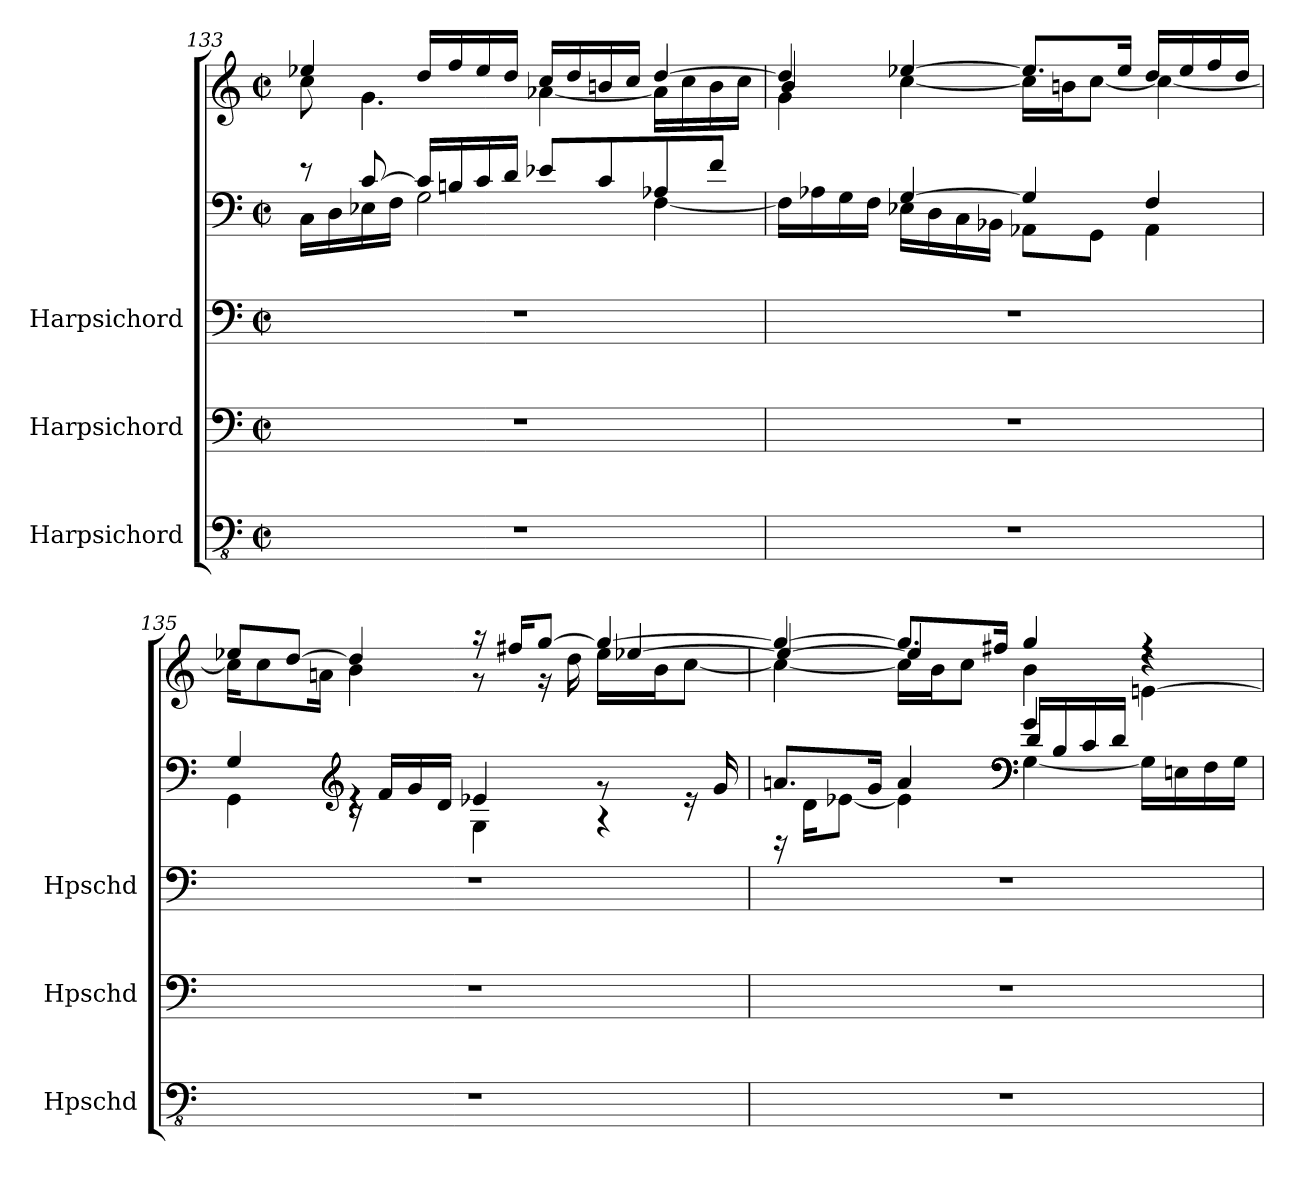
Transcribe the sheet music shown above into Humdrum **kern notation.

**kern	**kern	**kern	**kern	**kern
*part3	*part2	*part1	*part1	*part1
*staff5	*staff4	*staff3	*staff2	*staff1
*I"Harpsichord	*I"Harpsichord	*I"Harpsichord	*	*
*I'Hpschd	*I'Hpschd	*I'Hpschd	*	*
*clefFv4	*clefF4	*clefF4	*clefF4	*clefG2
*k[]	*k[]	*k[]	*k[]	*k[]
*M2/2	*M2/2	*M2/2	*M2/2	*M2/2
*met(c|)	*met(c|)	*met(c|)	*met(c|)	*met(c|)
=133	=133	=133	=133	=133
*	*	*	*^	*^
1r	1r	1r	8r	16C\LL	4ee-X/	8cc\
.	.	.	.	16D\	.	.
.	.	.	[8c/	16E-X\	.	4.g\
.	.	.	.	16F\JJ	.	.
.	.	.	16c/LL]	2G\	16dd/LL	.
.	.	.	16Bn/	.	16ff/	.
.	.	.	16c/	.	16ee-/	.
.	.	.	16d/JJ	.	16dd/JJ	.
.	.	.	8e-X/L	.	16cc/LL	[4a-X\
.	.	.	.	.	16dd/	.
.	.	.	8c/	.	16bn/	.
.	.	.	.	.	16cc/JJ	.
.	.	.	8A-X/	[4F\	[4dd/	16a-\LL]
.	.	.	.	.	.	16cc\
.	.	.	8f/J	.	.	16b\
.	.	.	.	.	.	16cc\JJ
!!LO:PB:g=z
=134	=134	=134	=134	=134	=134	=134
*	*	*	*	*	*	*^
1r	1r	1r	4ryy	16F\LL]	4dd/]	4b/	4g\
.	.	.	.	16A-X\	.	.	.
.	.	.	.	16G\	.	.	.
.	.	.	.	16F\JJ	.	.	.
.	.	.	[4G/	16E-X\LL	[4ee-X/	[4cc\	2.ryy
.	.	.	.	16D\	.	.	.
.	.	.	.	16C\	.	.	.
.	.	.	.	16BB-X\JJ	.	.	.
.	.	.	4G/]	8AA-X\L	8.ee-/L]	16cc\LL]	.
.	.	.	.	.	.	16bn\J	.
.	.	.	.	8GG\J	.	[8cc\J	.
.	.	.	.	.	16ee-/Jk	.	.
.	.	.	4F/	4AA-\	16dd/LL	4cc\_	.
.	.	.	.	.	16ee-/	.	.
.	.	.	.	.	16ff/	.	.
.	.	.	.	.	16dd/JJ	.	.
=135	=135	=135	=135	=135	=135	=135	=135
1r	1r	1r	4G/	4GG\	8ee-X/L	16cc\KL]	2.ryy
.	.	.	.	.	.	8cc\	.
.	.	.	.	.	[8dd/J	.	.
.	.	.	.	.	.	16an\Jk	.
*	*	*	*clefG2	*	*	*	*
.	.	.	16rc	4re	4dd/]	4b\	.
.	.	.	16f/LL	.	.	.	.
.	.	.	16g/	.	.	.	.
.	.	.	16d/JJ	.	.	.	.
.	.	.	4e-X/	4G\	16r	8r	.
.	.	.	.	.	16ff#X/KL	.	.
.	.	.	.	.	[8gg/J	16r	.
.	.	.	.	.	.	16dd\	.
.	.	.	8rg	4r	4gg/_	16ee-\LL	[4ee-X/
.	.	.	.	.	.	16b\J	.
.	.	.	16re	.	.	[8cc\J	.
.	.	.	16g/	.	.	.	.
=136	=136	=136	=136	=136	=136	=136	=136
*	*	*	*	*^	*	*	*
1r	1r	1r	2ryy	16rD	8.an/L	4gg/_	4cc\_	4ee-/_
.	.	.	.	16d\KL	.	.	.	.
.	.	.	.	[8e-X\J	.	.	.	.
.	.	.	.	.	16g/Jk	.	.	.
.	.	.	.	4e-\]	4a/	8.gg/L]	16cc\LL]	4ee-/]
.	.	.	.	.	.	.	16b\J	.
.	.	.	.	.	.	.	8cc\J	.
.	.	.	.	.	.	16ff#X/Jk	.	.
*	*	*	*clefF4	*	*	*	*	*
.	.	.	4g/	[4G\	16d/LL	4gg/	4ryy	4b\
.	.	.	.	.	16B/	.	.	.
.	.	.	.	.	16c/	.	.	.
.	.	.	.	.	16d/JJ	.	.	.
.	.	.	4ryy	16G\LL]	4ryy	4rdd	4rff	[4en\
.	.	.	.	16En\	.	.	.	.
.	.	.	.	16F\	.	.	.	.
.	.	.	.	16G\JJ	.	.	.	.
*	*	*	*v	*v	*v	*	*	*
*	*	*	*	*v	*v	*v
=	=	=	=	=
*-	*-	*-	*-	*-
